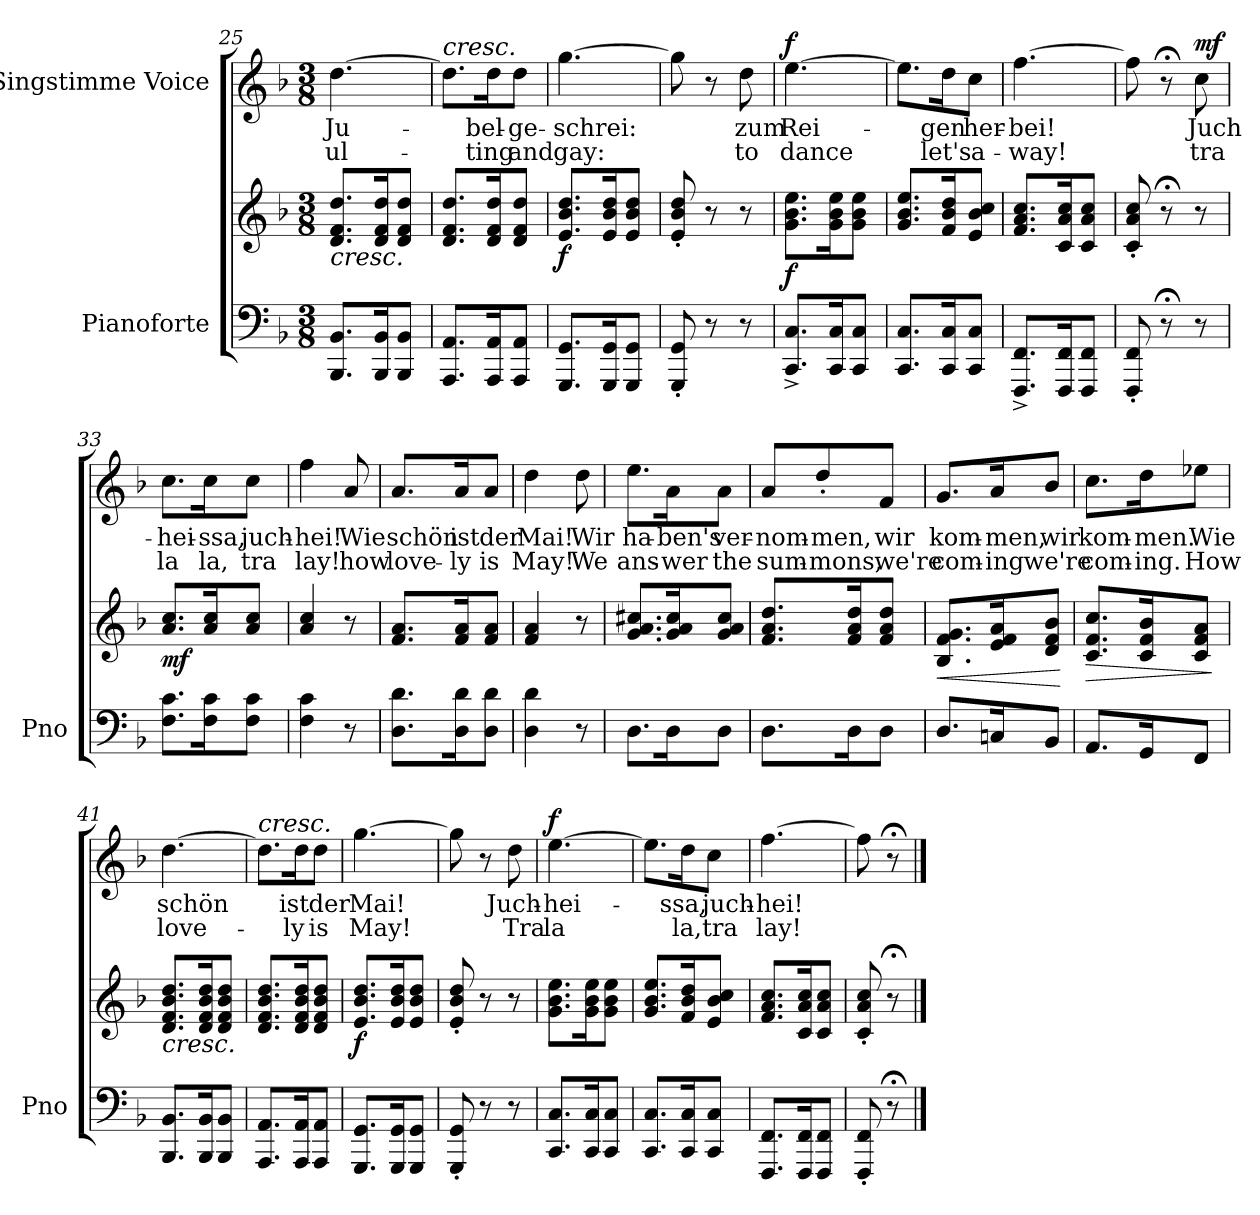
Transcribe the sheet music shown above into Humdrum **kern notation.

**kern	**kern	**dynam	**kern	**text	**text	**dynam
*part2	*part2	*part2	*part1	*part1	*part1	*part1
*staff3	*staff2	*staff2/3	*staff1	*staff1	*staff1	*staff1
*I"Pianoforte	*	*	*I"Singstimme Voice	*	*	*
*I'Pno	*	*	*	*	*	*
*clefF4	*clefG2	*	*clefG2	*	*	*
*k[b-]	*k[b-]	*	*k[b-]	*	*	*
*M3/8	*M3/8	*	*M3/8	*	*	*
=25	=25	=25	=25	=25	=25	=25
!	!LO:TX:b:i:t=cresc.	!	!	!	!	!
!	!	!	!	!LO:LY:b	!LO:LY:b	!
8.BBB-/ 8.BB-/L	8.d/ 8.f/ 8.dd/L	.	[4.dd\	Ju-	-ul-	.
16BBB-/ 16BB-/K	16d/ 16f/ 16dd/K	.	.	.	.	.
8BBB-/ 8BB-/J	8d/ 8f/ 8dd/J	.	.	.	.	.
=26	=26	=26	=26	=26	=26	=26
!	!	!	!LO:TX:a:i:t=cresc.	!	!	!
8.AAA/ 8.AA/L	8.d/ 8.f/ 8.dd/L	.	8.dd\L]	.	.	.
!	!	!	!	!LO:LY:b	!LO:LY:b	!
16AAA/ 16AA/K	16d/ 16f/ 16dd/K	.	16dd\K	-bel-	-ting	.
!	!	!	!	!LO:LY:b	!LO:LY:b	!
8AAA/ 8AA/J	8d/ 8f/ 8dd/J	.	8dd\J	-ge-	and	.
=27	=27	=27	=27	=27	=27	=27
!	!	!LO:DY:b	!	!LO:LY:b	!LO:LY:b	!
8.GGG/ 8.GG/L	8.e/ 8.b-/ 8.dd/L	f	[4.gg\	-schrei:	gay:	.
16GGG/ 16GG/K	16e/ 16b-/ 16dd/K	.	.	.	.	.
8GGG/ 8GG/J	8e/ 8b-/ 8dd/J	.	.	.	.	.
=28	=28	=28	=28	=28	=28	=28
8GGG/' 8GG/'	8e/' 8b-/' 8dd/'	.	8gg\]	.	.	.
8r	8r	.	8r	.	.	.
!	!	!	!	!LO:LY:b	!LO:LY:b	!
8r	8r	.	8dd\	zum	to	.
=29	=29	=29	=29	=29	=29	=29
!	!	!LO:DY:b	!	!LO:LY:b	!LO:LY:b	!LO:DY:a
8.CC/^ 8.C/^L	8.g\ 8.b-\ 8.ee\L	f	[4.ee\	Rei-	dance	f
16CC/ 16C/K	16g\ 16b-\ 16ee\K	.	.	.	.	.
8CC/ 8C/J	8g\ 8b-\ 8ee\J	.	.	.	.	.
!!LO:LB:g=z
=30	=30	=30	=30	=30	=30	=30
8.CC/ 8.C/L	8.g/ 8.b-/ 8.ee/L	.	8.ee\L]	.	.	.
!	!	!	!	!LO:LY:b	!LO:LY:b	!
16CC/ 16C/K	16f/ 16b-/ 16dd/K	.	16dd\K	-gen	let's	.
!	!	!	!	!LO:LY:b	!LO:LY:b	!
8CC/ 8C/J	8e/ 8b-/ 8cc/J	.	8cc\J	her-	a-	.
=31	=31	=31	=31	=31	=31	=31
!	!	!	!	!LO:LY:b	!LO:LY:b	!
8.FFF/^> 8.FF/^>L	8.f/ 8.a/ 8.cc/L	.	[4.ff\	-bei!	-way!	.
16FFF/ 16FF/K	16c/ 16a/ 16cc/K	.	.	.	.	.
8FFF/ 8FF/J	8c/ 8a/ 8cc/J	.	.	.	.	.
=32	=32	=32	=32	=32	=32	=32
8FFF/' 8FF/'	8c/' 8a/' 8cc/'	.	8ff\]	.	.	.
8r;<	8r;<	.	8r;<	.	.	.
!	!	!	!	!LO:LY:b	!LO:LY:b	!LO:DY:a
8r	8r	.	8cc\	Juch-	tra	mf
=33	=33	=33	=33	=33	=33	=33
!	!	!LO:DY:b	!	!LO:LY:b	!LO:LY:b	!
8.F\ 8.c\L	8.a/ 8.cc/L	mf	8.cc\L	-hei-	la	.
!	!	!	!	!LO:LY:b	!LO:LY:b	!
16F\ 16c\K	16a/ 16cc/K	.	16cc\K	-ssa,	la,	.
!	!	!	!	!LO:LY:b	!LO:LY:b	!
8F\ 8c\J	8a/ 8cc/J	.	8cc\J	juch-	tra	.
=34	=34	=34	=34	=34	=34	=34
!	!	!	!	!LO:LY:b	!LO:LY:b	!
4F\ 4c\	4a/ 4cc/	.	4ff\	-hei!	lay!	.
!	!	!	!	!LO:LY:b	!LO:LY:b	!
8r	8r	.	8a/	Wie	how	.
=35	=35	=35	=35	=35	=35	=35
!	!	!	!	!LO:LY:b	!LO:LY:b	!
8.D\ 8.d\L	8.f/ 8.a/L	.	8.a/L	schön	love-	.
!	!	!	!	!LO:LY:b	!LO:LY:b	!
16D\ 16d\K	16f/ 16a/K	.	16a/K	ist	-ly	.
!	!	!	!	!LO:LY:b	!LO:LY:b	!
8D\ 8d\J	8f/ 8a/J	.	8a/J	der	is	.
!!LO:LB:g=z
=36	=36	=36	=36	=36	=36	=36
!	!	!	!	!LO:LY:b	!LO:LY:b	!
4D\ 4d\	4f/ 4a/	.	4dd\	Mai!	May!	.
!	!	!	!	!LO:LY:b	!LO:LY:b	!
8r	8r	.	8dd\	Wir	We	.
=37	=37	=37	=37	=37	=37	=37
!	!	!	!	!LO:LY:b	!LO:LY:b	!
8.D\L	8.g/ 8.a/ 8.cc#X/L	.	8.ee\L	ha-	ans-	.
!	!	!	!	!LO:LY:b	!LO:LY:b	!
16D\K	16g/ 16a/ 16cc#/K	.	16a\K	-ben's	-wer	.
!	!	!	!	!LO:LY:b	!LO:LY:b	!
8D\J	8g/ 8a/ 8cc#/J	.	8a\J	ver-	the	.
=38	=38	=38	=38	=38	=38	=38
!	!	!	!	!LO:LY:b	!LO:LY:b	!
8.D\L	8.f/ 8.a/ 8.dd/L	.	8a/L	-nom-	sum-	.
!	!	!	!	!LO:LY:b	!LO:LY:b	!
.	.	.	8dd'/	-men,	-mons,	.
16D\K	16f/ 16a/ 16dd/K	.	.	.	.	.
!	!	!	!	!LO:LY:b	!LO:LY:b	!
8D\J	8f/ 8a/ 8dd/J	.	8f/J	wir	we're	.
=39	=39	=39	=39	=39	=39	=39
!	!	!LO:HP:b	!	!LO:LY:b	!LO:LY:b	!
8.D/L	8.B-/ 8.f/ 8.g/L	<	8.g/L	kom-	com-	.
!	!	!	!	!LO:LY:b	!LO:LY:b	!
16Cn/K	16e/ 16f/ 16a/K	.	16a/K	-men,	-ing	.
!	!	!	!	!LO:LY:b	!LO:LY:b	!
8BB-/J	8d/ 8f/ 8b-/J	.	8b-/J	wir	we're	.
.	.	[	.	.	.	.
=40	=40	=40	=40	=40	=40	=40
!	!	!LO:HP:b	!	!LO:LY:b	!LO:LY:b	!
8.AA/L	8.c/ 8.f/ 8.cc/L	>	8.cc\L	kom-	com-	.
!	!	!	!	!LO:LY:b	!LO:LY:b	!
16GG/K	16c/ 16f/ 16b-/K	.	16dd\K	-men.	-ing.	.
!	!	!	!	!LO:LY:b	!LO:LY:b	!
8FF/J	8c/ 8f/ 8a/J	.	8ee-X\J	Wie	How	.
.	.	]	.	.	.	.
=41	=41	=41	=41	=41	=41	=41
!	!LO:TX:b:i:t=cresc.	!	!	!	!	!
!	!	!	!	!LO:LY:b	!LO:LY:b	!
8.BBB-/ 8.BB-/L	8.d/ 8.f/ 8.b-/ 8.dd/L	.	[4.dd\	schön	love-	.
16BBB-/ 16BB-/K	16d/ 16f/ 16b-/ 16dd/K	.	.	.	.	.
8BBB-/ 8BB-/J	8d/ 8f/ 8b-/ 8dd/J	.	.	.	.	.
!!LO:LB:g=z
=42	=42	=42	=42	=42	=42	=42
!	!	!	!LO:TX:a:i:t=cresc.	!	!	!
8.AAA/ 8.AA/L	8.d/ 8.f/ 8.b-/ 8.dd/L	.	8.dd\L]	.	.	.
!	!	!	!	!LO:LY:b	!LO:LY:b	!
16AAA/ 16AA/K	16d/ 16f/ 16b-/ 16dd/K	.	16dd\K	ist	-ly	.
!	!	!	!	!LO:LY:b	!LO:LY:b	!
8AAA/ 8AA/J	8d/ 8f/ 8b-/ 8dd/J	.	8dd\J	der	is	.
=43	=43	=43	=43	=43	=43	=43
!	!	!LO:DY:b	!	!LO:LY:b	!LO:LY:b	!
8.GGG/ 8.GG/L	8.e/ 8.b-/ 8.dd/L	f	[4.gg\	Mai!	May!	.
16GGG/ 16GG/K	16e/ 16b-/ 16dd/K	.	.	.	.	.
8GGG/ 8GG/J	8e/ 8b-/ 8dd/J	.	.	.	.	.
=44	=44	=44	=44	=44	=44	=44
8GGG/' 8GG/'	8e/' 8b-/' 8dd/'	.	8gg\]	.	.	.
8r	8r	.	8r	.	.	.
!	!	!	!	!LO:LY:b	!LO:LY:b	!
8r	8r	.	8dd\	Juch-	Tra	.
=45	=45	=45	=45	=45	=45	=45
!	!	!	!	!LO:LY:b	!LO:LY:b	!LO:DY:a
8.CC/ 8.C/L	8.g\ 8.b-\ 8.ee\L	.	[4.ee\	-hei-	la	f
16CC/ 16C/K	16g\ 16b-\ 16ee\K	.	.	.	.	.
8CC/ 8C/J	8g\ 8b-\ 8ee\J	.	.	.	.	.
=46	=46	=46	=46	=46	=46	=46
8.CC/ 8.C/L	8.g/ 8.b-/ 8.ee/L	.	8.ee\L]	.	.	.
!	!	!	!	!LO:LY:b	!LO:LY:b	!
16CC/ 16C/K	16f/ 16b-/ 16dd/K	.	16dd\K	-ssa,	la,	.
!	!	!	!	!LO:LY:b	!LO:LY:b	!
8CC/ 8C/J	8e/ 8b-/ 8cc/J	.	8cc\J	juch-	tra	.
=47	=47	=47	=47	=47	=47	=47
!	!	!	!	!LO:LY:b	!LO:LY:b	!
8.FFF/ 8.FF/L	8.f/ 8.a/ 8.cc/L	.	[4.ff\	-hei!	lay!	.
16FFF/ 16FF/K	16c/ 16a/ 16cc/K	.	.	.	.	.
8FFF/ 8FF/J	8c/ 8a/ 8cc/J	.	.	.	.	.
=48	=48	=48	=48	=48	=48	=48
8FFF/' 8FF/'	8c/' 8a/' 8cc/'	.	8ff\]	.	.	.
8r;<	8r;<	.	8r;<	.	.	.
==	==	==	==	==	==	==
*-	*-	*-	*-	*-	*-	*-
